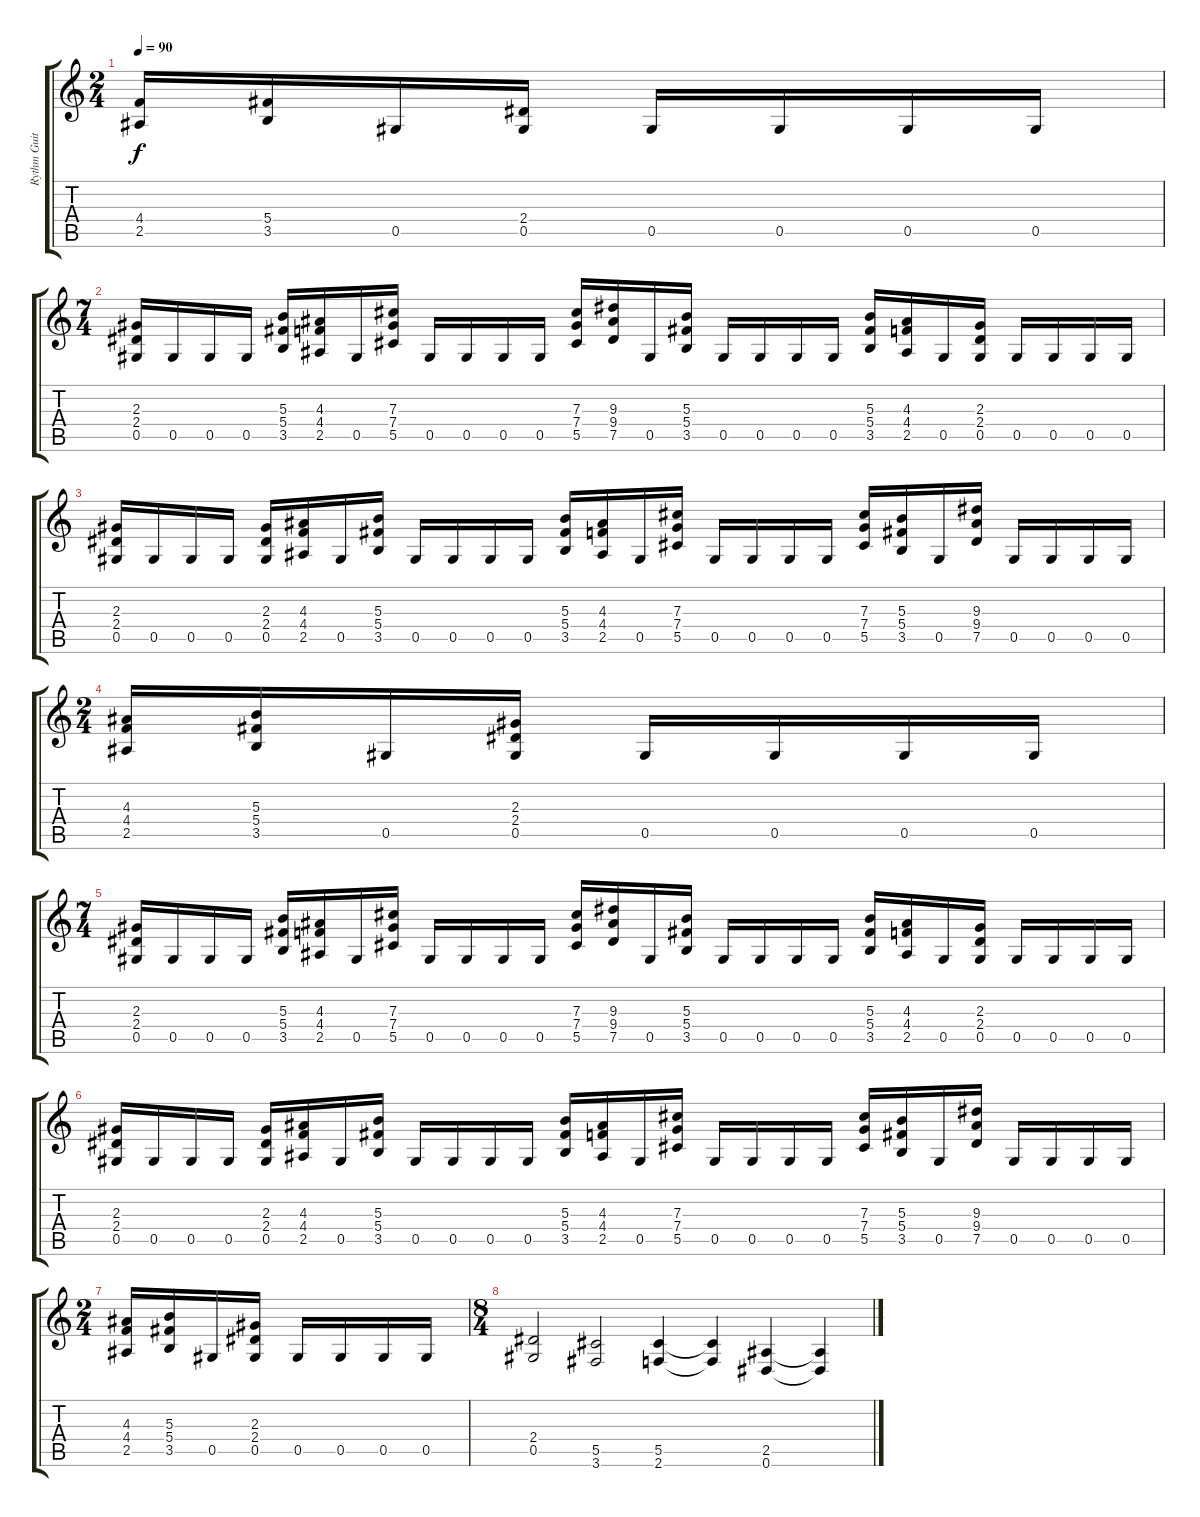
\track ("Rythm Guitar" "Rythm Guit") {instrument distortionguitar}
\staff {score tabs}
\tuning (Eb4 Bb3 Gb3 Db3 Ab2 Eb2) {hide}
\ts (2 4)
\tempo 90
\clef g2
\ks c
(4.4 2.5).16{dy f} (5.4 3.5).16 0.5.16 (2.4 0.5).16 0.5.16 0.5.16 0.5.16 0.5.16 |
\ts (7 4)
(2.3 2.4 0.5).16 0.5.16 0.5.16 0.5.16 (5.3 5.4 3.5).16 (4.3 4.4 2.5).16 0.5.16 (7.3 7.4 5.5).16 0.5.16 0.5.16 0.5.16 0.5.16 (7.3 7.4 5.5).16 (9.3 9.4 7.5).16 0.5.16 (5.3 5.4 3.5).16 0.5.16 0.5.16 0.5.16 0.5.16 (5.3 5.4 3.5).16 (4.3 4.4 2.5).16 0.5.16 (2.3 2.4 0.5).16 0.5.16 0.5.16 0.5.16 0.5.16 |
(2.3 2.4 0.5).16 0.5.16 0.5.16 0.5.16 (2.3 2.4 0.5).16 (4.3 4.4 2.5).16 0.5.16 (5.3 5.4 3.5).16 0.5.16 0.5.16 0.5.16 0.5.16 (5.3 5.4 3.5).16 (4.3 4.4 2.5).16 0.5.16 (7.3 7.4 5.5).16 0.5.16 0.5.16 0.5.16 0.5.16 (7.3 7.4 5.5).16 (5.3 5.4 3.5).16 0.5.16 (9.3 9.4 7.5).16 0.5.16 0.5.16 0.5.16 0.5.16 |
\ts (2 4)
(4.3 4.4 2.5).16 (5.3 5.4 3.5).16 0.5.16 (2.3 2.4 0.5).16 0.5.16 0.5.16 0.5.16 0.5.16 |
\ts (7 4)
(2.3 2.4 0.5).16 0.5.16 0.5.16 0.5.16 (5.3 5.4 3.5).16 (4.3 4.4 2.5).16 0.5.16 (7.3 7.4 5.5).16 0.5.16 0.5.16 0.5.16 0.5.16 (7.3 7.4 5.5).16 (9.3 9.4 7.5).16 0.5.16 (5.3 5.4 3.5).16 0.5.16 0.5.16 0.5.16 0.5.16 (5.3 5.4 3.5).16 (4.3 4.4 2.5).16 0.5.16 (2.3 2.4 0.5).16 0.5.16 0.5.16 0.5.16 0.5.16 |
(2.3 2.4 0.5).16 0.5.16 0.5.16 0.5.16 (2.3 2.4 0.5).16 (4.3 4.4 2.5).16 0.5.16 (5.3 5.4 3.5).16 0.5.16 0.5.16 0.5.16 0.5.16 (5.3 5.4 3.5).16 (4.3 4.4 2.5).16 0.5.16 (7.3 7.4 5.5).16 0.5.16 0.5.16 0.5.16 0.5.16 (7.3 7.4 5.5).16 (5.3 5.4 3.5).16 0.5.16 (9.3 9.4 7.5).16 0.5.16 0.5.16 0.5.16 0.5.16 |
\ts (2 4)
(4.3 4.4 2.5).16 (5.3 5.4 3.5).16 0.5.16 (2.3 2.4 0.5).16 0.5.16 0.5.16 0.5.16 0.5.16 |
\ts (8 4)
(2.4 0.5).2 (5.5 3.6).2 (5.5 2.6).4 (5.5{t} 2.6{t}).4 (2.5 0.6).4 (2.5{t} 0.6{t}).4
